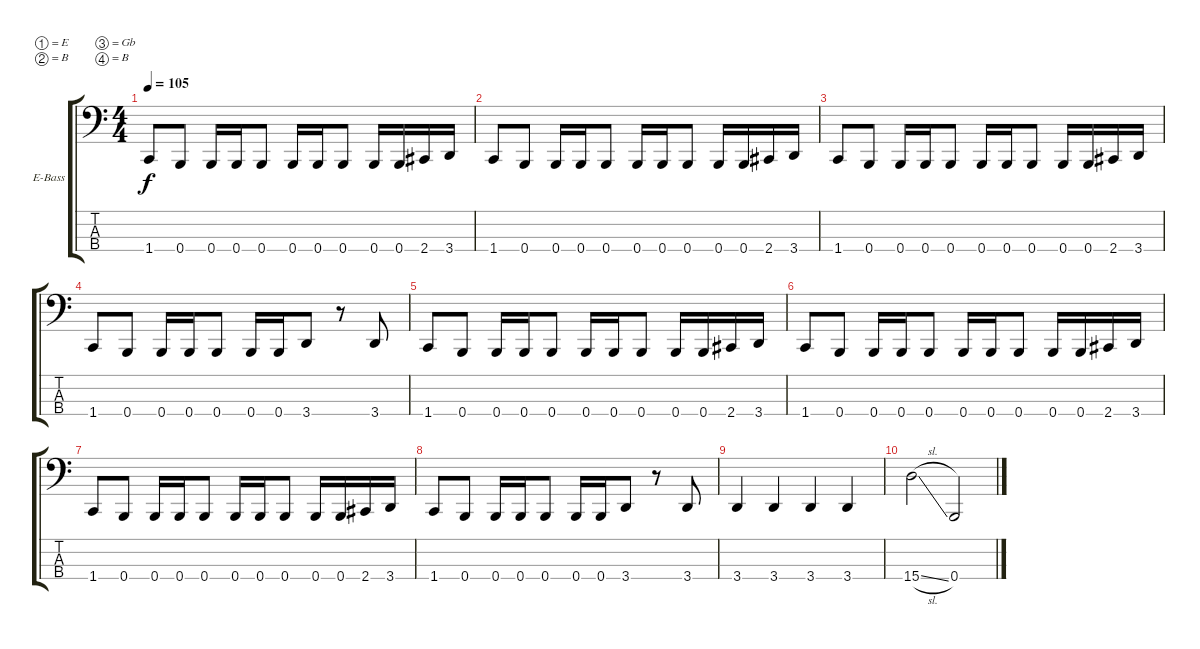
\bracketExtendMode groupsimilarinstruments
\firstSystemTrackNameOrientation horizontal
\otherSystemsTrackNameOrientation horizontal
\track ("[DENWER]" "E-Bass") {instrument electricbassfinger}
\staff {score tabs}
\tuning (E2 B1 Gb1 B0)
\ts (4 4)
\tempo 105
\clef f4
\ks c
1.4.8{dy f} 0.4.8 0.4.16 0.4.16 0.4.8 0.4.16 0.4.16 0.4.8 0.4.16 0.4.16 2.4.16 3.4.16 |
1.4.8 0.4.8 0.4.16 0.4.16 0.4.8 0.4.16 0.4.16 0.4.8 0.4.16 0.4.16 2.4.16 3.4.16 |
1.4.8 0.4.8 0.4.16 0.4.16 0.4.8 0.4.16 0.4.16 0.4.8 0.4.16 0.4.16 2.4.16 3.4.16 |
1.4.8 0.4.8 0.4.16 0.4.16 0.4.8 0.4.16 0.4.16 3.4.8 r.8 3.4.8 |
1.4.8 0.4.8 0.4.16 0.4.16 0.4.8 0.4.16 0.4.16 0.4.8 0.4.16 0.4.16 2.4.16 3.4.16 |
1.4.8 0.4.8 0.4.16 0.4.16 0.4.8 0.4.16 0.4.16 0.4.8 0.4.16 0.4.16 2.4.16 3.4.16 |
1.4.8 0.4.8 0.4.16 0.4.16 0.4.8 0.4.16 0.4.16 0.4.8 0.4.16 0.4.16 2.4.16 3.4.16 |
1.4.8 0.4.8 0.4.16 0.4.16 0.4.8 0.4.16 0.4.16 3.4.8 r.8 3.4.8 |
3.4.4 3.4.4 3.4.4 3.4.4 |
15.4{sl}.2 0.4.2
